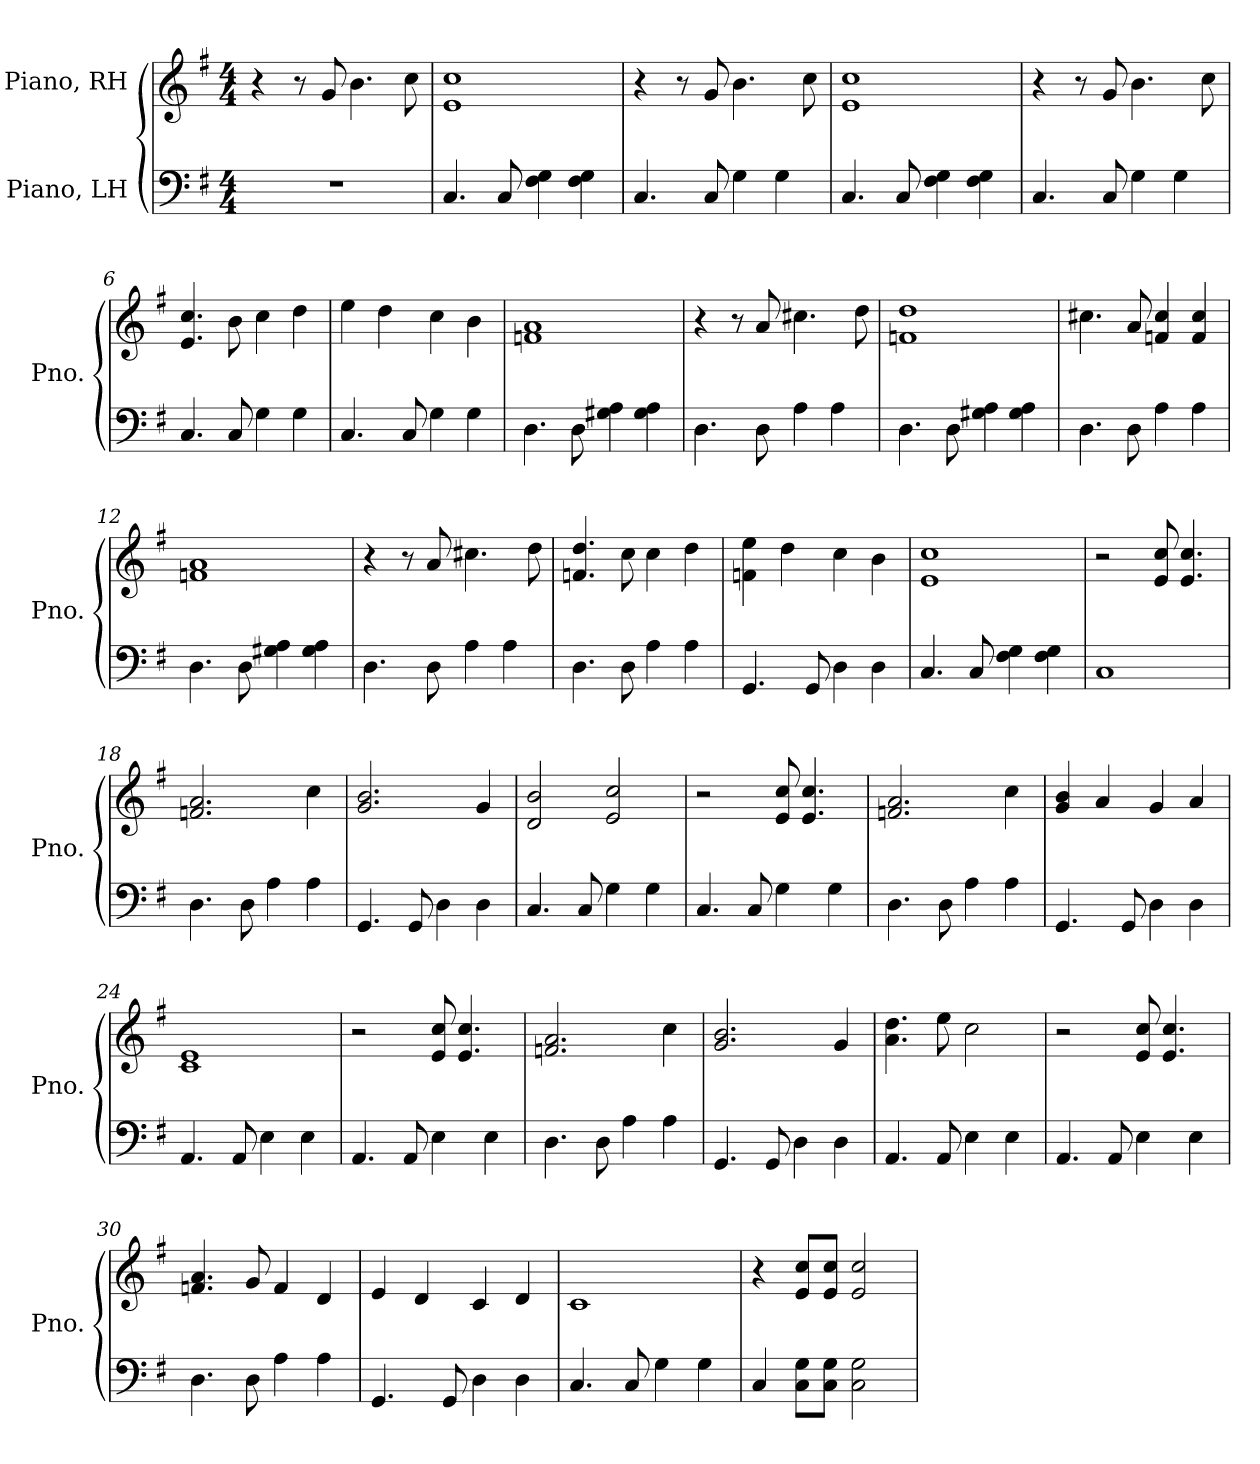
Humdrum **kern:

**kern	**kern
*part2	*part1
*staff2	*staff1
*I"Piano, LH	*I"Piano, RH
*I'Pno.	*I'Pno.
*clefF4	*clefG2
*k[f#]	*k[f#]
*M4/4	*M4/4
*MM112	*MM112
=1	=1
1r	4r
.	8r
.	8g/
.	4.b\
.	8cc\
=2	=2
4.C/	1e 1cc
8C/	.
4F#\ 4G\	.
4F#\ 4G\	.
=3	=3
4.C/	4r
.	8r
8C/	8g/
4G\	4.b\
4G\	.
.	8cc\
=4	=4
4.C/	1e 1cc
8C/	.
4F#\ 4G\	.
4F#\ 4G\	.
=5	=5
4.C/	4r
.	8r
8C/	8g/
4G\	4.b\
4G\	.
.	8cc\
=6	=6
4.C/	4.e/ 4.cc/
8C/	8b\
4G\	4cc\
4G\	4dd\
!!LO:LB:g=z
=7	=7
4.C/	4ee\
.	4dd\
8C/	.
4G\	4cc\
4G\	4b\
=8	=8
4.D\	1fn 1a
8D\	.
4G#X\ 4A\	.
4G#\ 4A\	.
=9	=9
4.D\	4r
.	8r
8D\	8a/
4A\	4.cc#X\
4A\	.
.	8dd\
=10	=10
4.D\	1fn 1dd
8D\	.
4G#X\ 4A\	.
4G#\ 4A\	.
=11	=11
4.D\	4.cc#X\
8D\	8a/
4A\	4fn/ 4cc#/
4A\	4f/ 4cc#/
=12	=12
4.D\	1fn 1a
8D\	.
4G#X\ 4A\	.
4G#\ 4A\	.
!!LO:LB:g=z
=13	=13
4.D\	4r
.	8r
8D\	8a/
4A\	4.cc#X\
4A\	.
.	8dd\
=14	=14
4.D\	4.fn/ 4.dd/
8D\	8cc\
4A\	4cc\
4A\	4dd\
=15	=15
4.GG/	4fn\ 4ee\
.	4dd\
8GG/	.
4D\	4cc\
4D\	4b\
=16	=16
4.C/	1e 1cc
8C/	.
4F#\ 4G\	.
4F#\ 4G\	.
=17	=17
1C	2r
.	8e/ 8cc/
.	4.e/ 4.cc/
=18	=18
4.D\	2.fn/ 2.a/
8D\	.
4A\	.
4A\	4cc\
=19	=19
4.GG/	2.g/ 2.b/
8GG/	.
4D\	.
4D\	4g/
!!LO:LB:g=z
=20	=20
4.C/	2d/ 2b/
8C/	.
4G\	2e/ 2cc/
4G\	.
=21	=21
4.C/	2r
8C/	.
4G\	8e/ 8cc/
.	4.e/ 4.cc/
4G\	.
=22	=22
4.D\	2.fn/ 2.a/
8D\	.
4A\	.
4A\	4cc\
=23	=23
4.GG/	4g/ 4b/
.	4a/
8GG/	.
4D\	4g/
4D\	4a/
=24	=24
4.AA/	1c 1e
8AA/	.
4E\	.
4E\	.
=25	=25
4.AA/	2r
8AA/	.
4E\	8e/ 8cc/
.	4.e/ 4.cc/
4E\	.
=26	=26
4.D\	2.fn/ 2.a/
8D\	.
4A\	.
4A\	4cc\
!!LO:LB:g=z
=27	=27
4.GG/	2.g/ 2.b/
8GG/	.
4D\	.
4D\	4g/
=28	=28
4.AA/	4.a\ 4.dd\
8AA/	8ee\
4E\	2cc\
4E\	.
=29	=29
4.AA/	2r
8AA/	.
4E\	8e/ 8cc/
.	4.e/ 4.cc/
4E\	.
=30	=30
4.D\	4.fn/ 4.a/
8D\	8g/
4A\	4f/
4A\	4d/
=31	=31
4.GG/	4e/
.	4d/
8GG/	.
4D\	4c/
4D\	4d/
=32	=32
4.C/	1c
8C/	.
4G\	.
4G\	.
=33	=33
4C/	4r
8C\ 8G\L	8e/ 8cc/L
8C\ 8G\J	8e/ 8cc/J
2C\ 2G\	2e/ 2cc/
=	=
*-	*-
